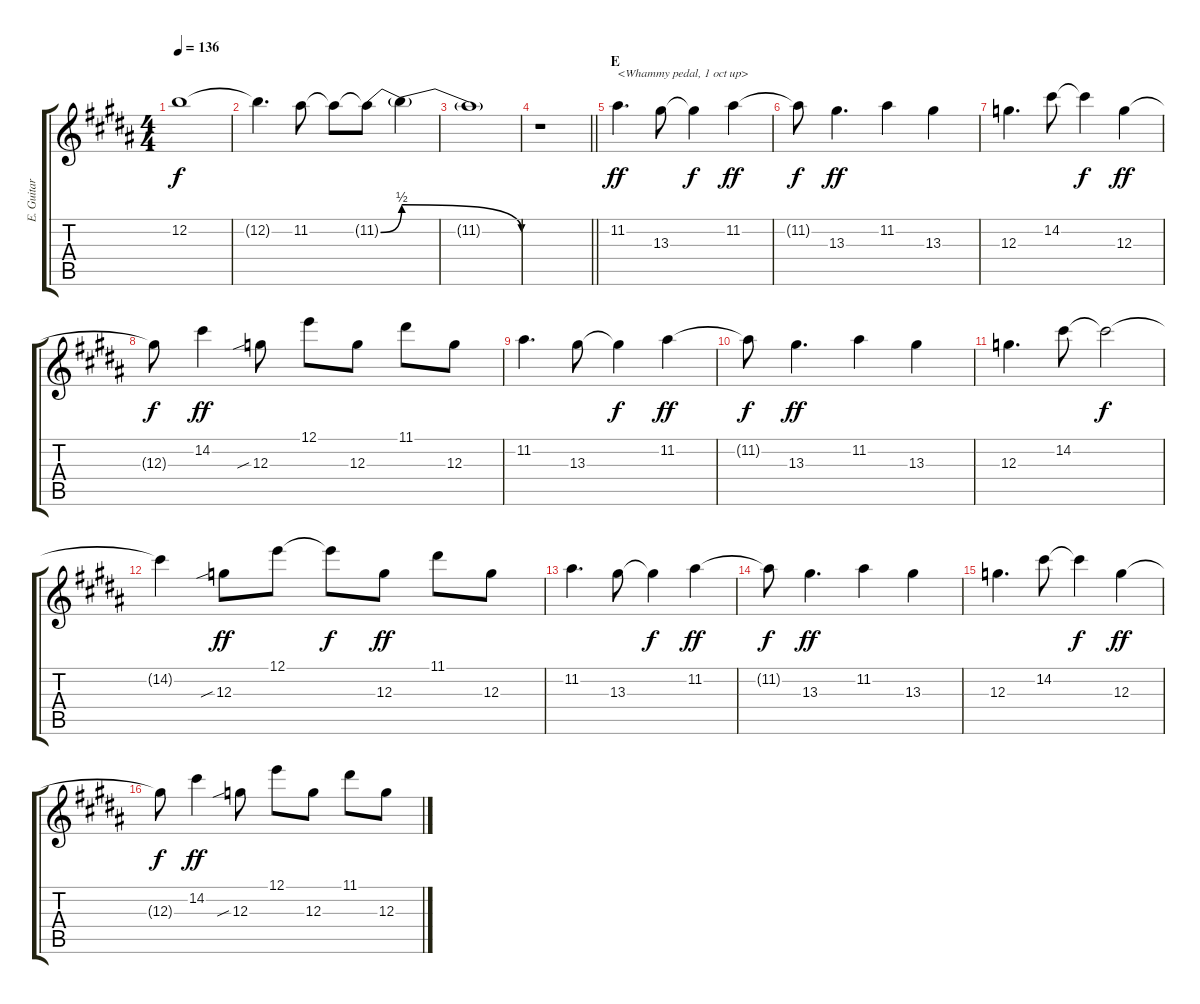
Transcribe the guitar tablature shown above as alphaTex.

\track ("E. Guitar I" "E. Guitar ") {instrument electricguitarjazz}
\staff {score tabs}
\tuning (E4 B3 G3 D3 A2 D2) {hide}
\ts (4 4)
\tempo 136
\clef g2
\ks b
12.2.1{dy f} |
12.2{t}.4{d} 11.2.8 11.2{t}.8 11.2{be (bend 0 0 60 2) t}.8 11.2{be (release 0 2 60 0) t}.4 |
11.2{t}.1 |
\barLineRight lightlight
r.1 |
\section ("" "E")
11.2.4{d txt "<Whammy pedal, 1 oct up>" dy ff} 13.3.8 13.3{t}.4{dy f} 11.2.4{dy ff} |
11.2{t}.8{dy f} 13.3.4{d dy ff} 11.2.4 13.3.4 |
12.3.4{d} 14.2.8 14.2{t}.4{dy f} 12.3.4{dy ff} |
12.3{t}.8{dy f} 14.2.4{dy ff} 12.3{sib}.8 12.1.8 12.3.8 11.1.8 12.3.8 |
11.2.4{d} 13.3.8 13.3{t}.4{dy f} 11.2.4{dy ff} |
11.2{t}.8{dy f} 13.3.4{d dy ff} 11.2.4 13.3.4 |
12.3.4{d} 14.2.8 14.2{t}.2{dy f} |
14.2{t}.4 12.3{sib}.8{dy ff} 12.1.8 12.1{t}.8{dy f} 12.3.8{dy ff} 11.1.8 12.3.8 |
11.2.4{d} 13.3.8 13.3{t}.4{dy f} 11.2.4{dy ff} |
11.2{t}.8{dy f} 13.3.4{d dy ff} 11.2.4 13.3.4 |
12.3.4{d} 14.2.8 14.2{t}.4{dy f} 12.3.4{dy ff} |
12.3{t}.8{dy f} 14.2.4{dy ff} 12.3{sib}.8 12.1.8 12.3.8 11.1.8 12.3.8
